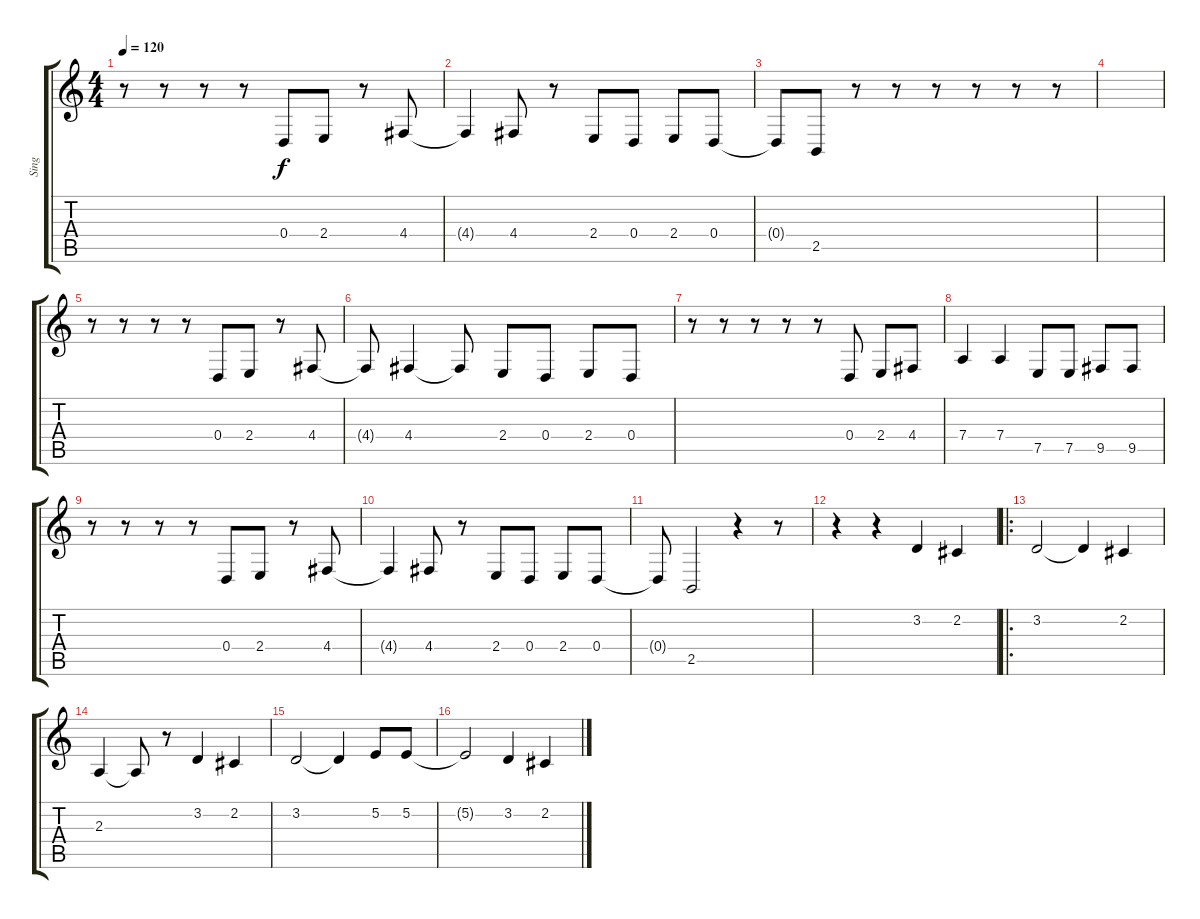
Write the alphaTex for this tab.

\track ("Sing" "Sing") {instrument harmonica}
\staff {score tabs}
\tuning (E4 B3 G3 D3 A2 E2) {hide}
\ts (4 4)
\tempo 120
\clef g2
\ks c
r.8{dy f} r.8 r.8 r.8 0.4.8 2.4.8 r.8 4.4.8 |
4.4{t}.4 4.4.8 r.8 2.4.8 0.4.8 2.4.8 0.4.8 |
0.4{t}.8 2.5.8 r.8 r.8 r.8 r.8 r.8 r.8 |
|
r.8 r.8 r.8 r.8 0.4.8 2.4.8 r.8 4.4.8 |
4.4{t}.8 4.4.4 4.4{t}.8 2.4.8 0.4.8 2.4.8 0.4.8 |
r.8 r.8 r.8 r.8 r.8 0.4.8 2.4.8 4.4.8 |
7.4.4 7.4.4 7.5.8 7.5.8 9.5.8 9.5.8 |
r.8 r.8 r.8 r.8 0.4.8 2.4.8 r.8 4.4.8 |
4.4{t}.4 4.4.8 r.8 2.4.8 0.4.8 2.4.8 0.4.8 |
0.4{t}.8 2.5.2 r.4 r.8 |
r.4 r.4 3.2.4 2.2.4 |
\ro
3.2.2 3.2{t}.4 2.2.4 |
2.3.4 2.3{t}.8 r.8 3.2.4 2.2.4 |
3.2.2 3.2{t}.4 5.2.8 5.2.8 |
5.2{t}.2 3.2.4 2.2.4
